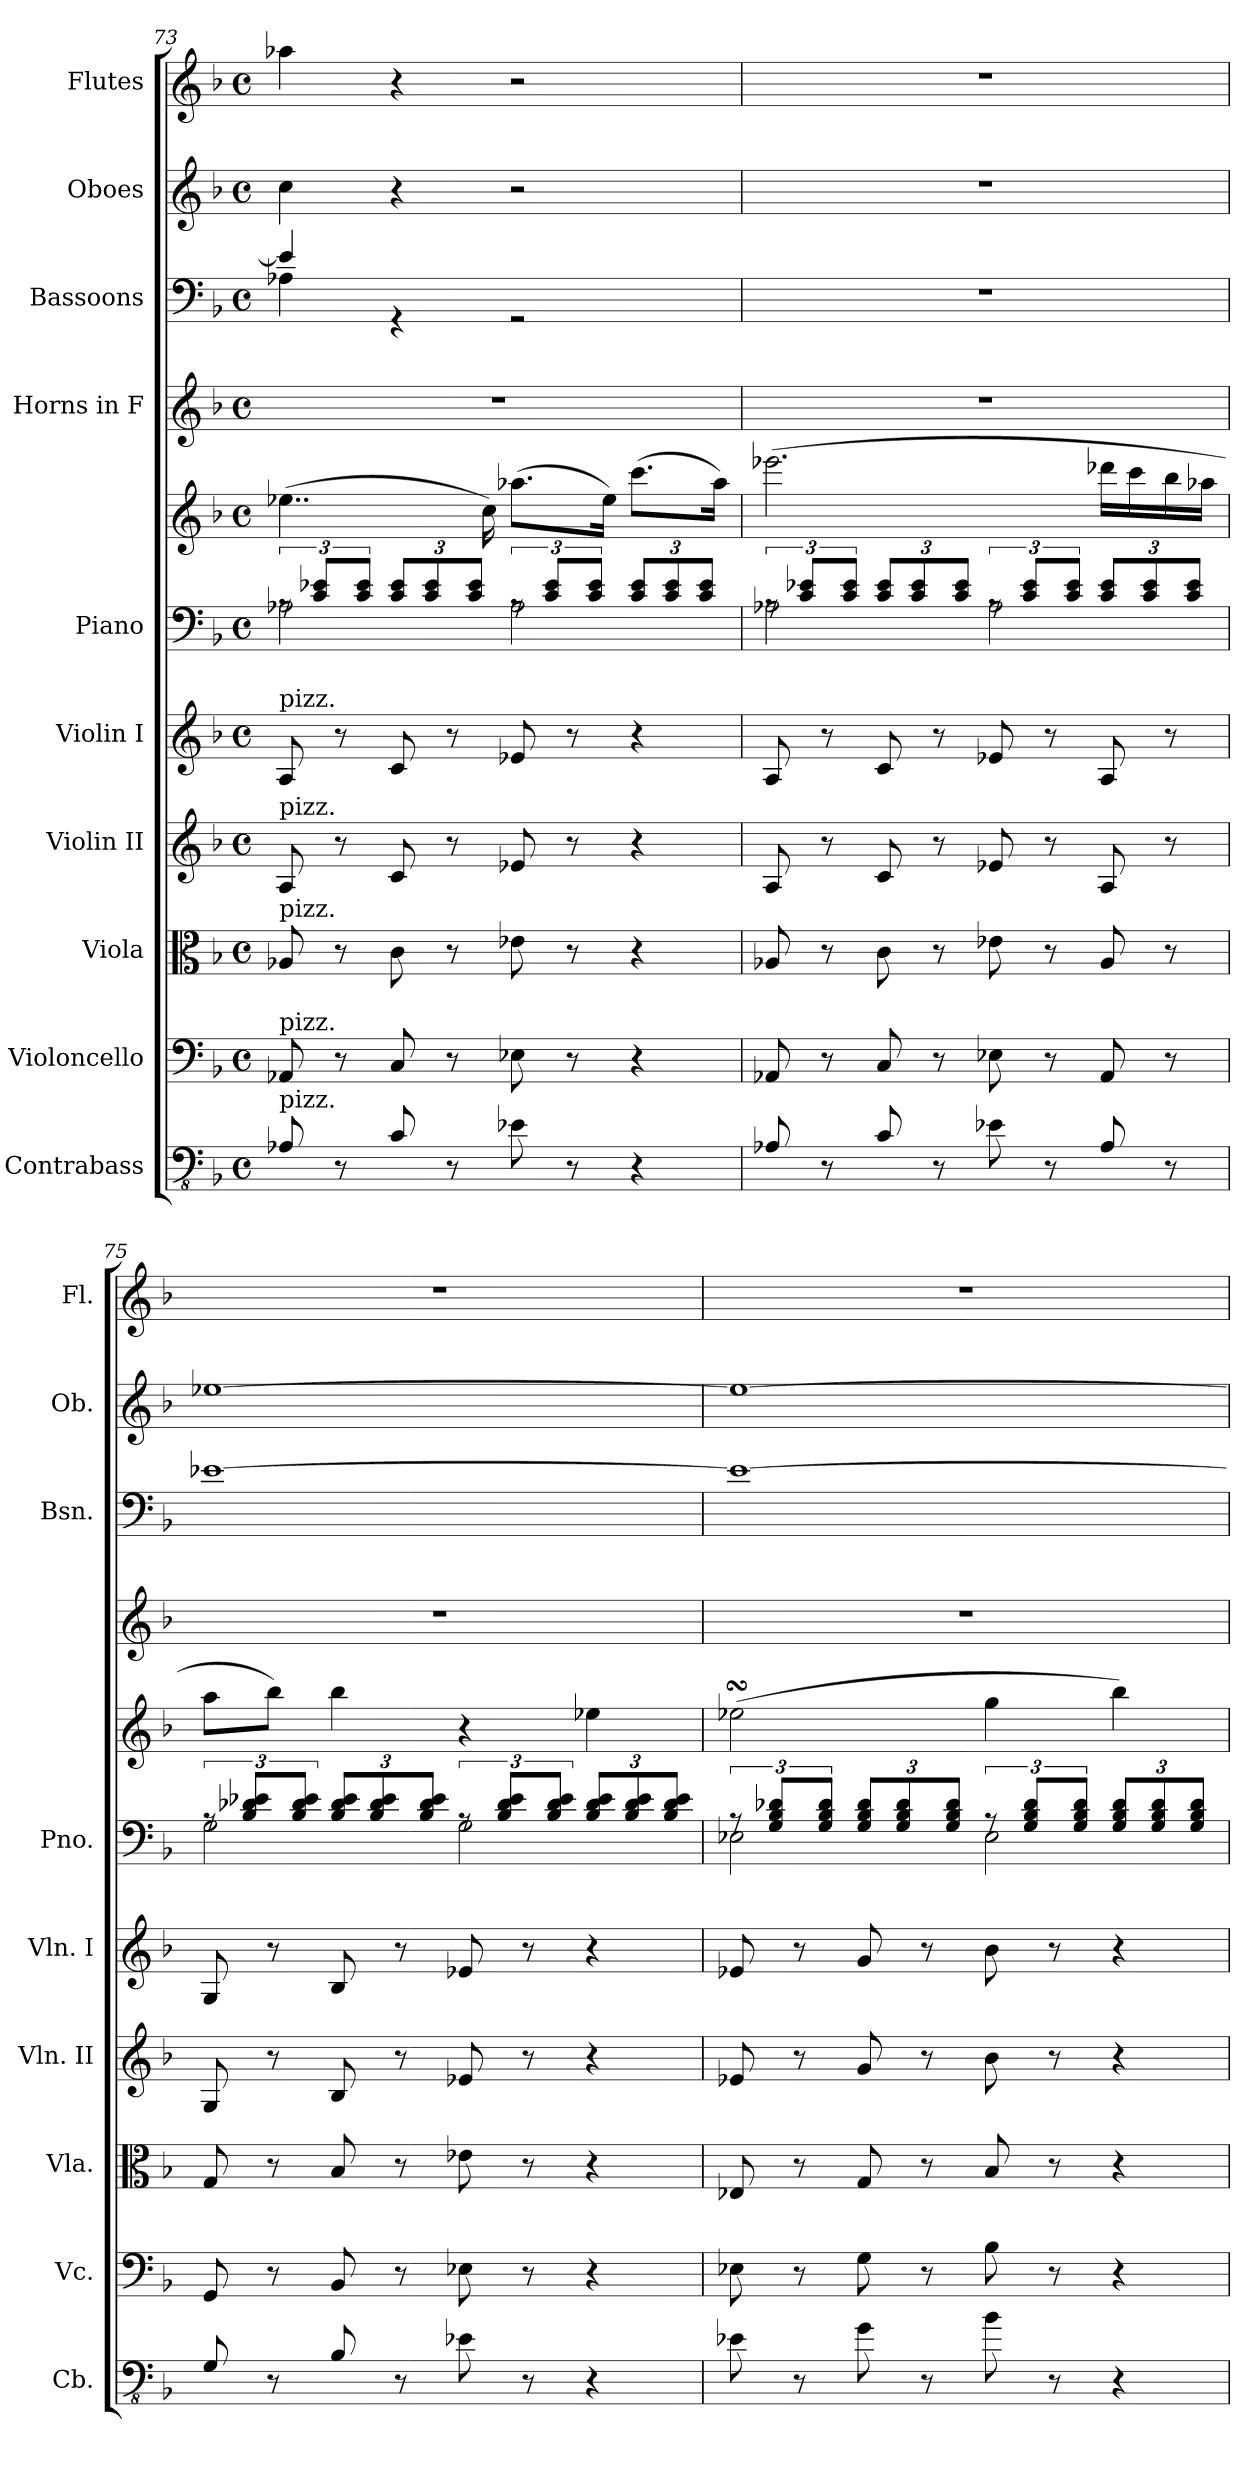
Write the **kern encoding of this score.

**kern	**kern	**kern	**kern	**kern	**kern	**kern	**kern	**kern	**kern	**kern
*part10	*part9	*part8	*part7	*part6	*part5	*part5	*part4	*part3	*part2	*part1
*staff11	*staff10	*staff9	*staff8	*staff7	*staff6	*staff5	*staff4	*staff3	*staff2	*staff1
*I"Contrabass	*I"Violoncello	*I"Viola	*I"Violin II	*I"Violin I	*I"Piano	*	*I"Horns in F	*I"Bassoons	*I"Oboes	*I"Flutes
*I'Cb.	*I'Vc.	*I'Vla.	*I'Vln. II	*I'Vln. I	*I'Pno.	*	*	*I'Bsn.	*I'Ob.	*I'Fl.
!!LO:PB:g=z
*clefFv4	*clefF4	*clefC3	*clefG2	*clefG2	*clefF4	*clefG2	*clefG2	*clefF4	*clefG2	*clefG2
*ITrd7c12	*	*	*	*	*	*	*ITrd4c7	*	*	*
*k[b-]	*k[b-]	*k[b-]	*k[b-]	*k[b-]	*k[b-]	*k[b-]	*k[b-e-]	*k[b-]	*k[b-]	*k[b-]
*M4/4	*M4/4	*M4/4	*M4/4	*M4/4	*M4/4	*M4/4	*M4/4	*M4/4	*M4/4	*M4/4
*met(c)	*met(c)	*met(c)	*met(c)	*met(c)	*met(c)	*met(c)	*met(c)	*met(c)	*met(c)	*met(c)
=73	=73	=73	=73	=73	=73	=73	=73	=73	=73	=73
*	*	*	*	*	*^	*	*	*^	*	*
!	!	!	!	!LO:TX:a:t=pizz.	!	!	!	!	!	!	!	!
!	!	!	!LO:TX:a:t=pizz.	!	!	!	!	!	!	!	!	!
!	!	!LO:TX:a:t=pizz.	!	!	!	!	!	!	!	!	!	!
!	!LO:TX:a:t=pizz.	!	!	!	!	!	!	!	!	!	!	!
!LO:TX:a:t=pizz.	!	!	!	!	!	!	!	!	!	!	!	!
8AAA-X/	8AA-X/	8A-X/	8A/	8A/	12rA	2A-X\	(4..ee-X\	1r	4e-/]	4A-X\	4cc\	4aa-X\
.	.	.	.	.	12c/ 12e-X/L	.	.	.	.	.	.	.
8r	8r	8r	8r	8r	.	.	.	.	.	.	.	.
.	.	.	.	.	12c/ 12e-/J	.	.	.	.	.	.	.
*	*	*	*	*	*Xbrackettup	*	*	*	*	*	*	*
8CC/	8C/	8c\	8c/	8c/	12c/ 12e-/L	.	.	.	4rGG	2.ryy	4r	4r
.	.	.	.	.	12c/ 12e-/	.	.	.	.	.	.	.
8r	8r	8r	8r	8r	.	.	.	.	.	.	.	.
.	.	.	.	.	12c/ 12e-/J	.	.	.	.	.	.	.
.	.	.	.	.	.	.	16cc\)	.	.	.	.	.
*	*	*	*	*	*brackettup	*	*	*	*	*	*	*
8EE-X\	8E-X\	8e-X\	8e-X/	8e-X/	12rA	2A-\	(8.aa-X\L	.	2rGG	.	2r	2r
.	.	.	.	.	12c/ 12e-/L	.	.	.	.	.	.	.
8r	8r	8r	8r	8r	.	.	.	.	.	.	.	.
.	.	.	.	.	12c/ 12e-/J	.	.	.	.	.	.	.
.	.	.	.	.	.	.	16ee-\Jk)	.	.	.	.	.
*	*	*	*	*	*Xbrackettup	*	*	*	*	*	*	*
4r	4r	4r	4r	4r	12c/ 12e-/L	.	(8.ccc\L	.	.	.	.	.
.	.	.	.	.	12c/ 12e-/	.	.	.	.	.	.	.
.	.	.	.	.	12c/ 12e-/J	.	.	.	.	.	.	.
.	.	.	.	.	.	.	16aa-\Jk)	.	.	.	.	.
*	*	*	*	*	*	*	*	*	*v	*v	*	*
=74	=74	=74	=74	=74	=74	=74	=74	=74	=74	=74	=74
*	*	*	*	*	*brackettup	*	*	*	*	*	*
8AAA-X/	8AA-X/	8A-X/	8A/	8A/	12rA	2A-X\	(2.eee-X\	1r	1r	1r	1r
.	.	.	.	.	12c/ 12e-X/L	.	.	.	.	.	.
8r	8r	8r	8r	8r	.	.	.	.	.	.	.
.	.	.	.	.	12c/ 12e-/J	.	.	.	.	.	.
*	*	*	*	*	*Xbrackettup	*	*	*	*	*	*
8CC/	8C/	8c\	8c/	8c/	12c/ 12e-/L	.	.	.	.	.	.
.	.	.	.	.	12c/ 12e-/	.	.	.	.	.	.
8r	8r	8r	8r	8r	.	.	.	.	.	.	.
.	.	.	.	.	12c/ 12e-/J	.	.	.	.	.	.
*	*	*	*	*	*brackettup	*	*	*	*	*	*
8EE-X\	8E-X\	8e-X\	8e-X/	8e-X/	12rA	2A-\	.	.	.	.	.
.	.	.	.	.	12c/ 12e-/L	.	.	.	.	.	.
8r	8r	8r	8r	8r	.	.	.	.	.	.	.
.	.	.	.	.	12c/ 12e-/J	.	.	.	.	.	.
*	*	*	*	*	*Xbrackettup	*	*	*	*	*	*
8AAA-/	8AA-/	8A-/	8A/	8A/	12c/ 12e-/L	.	16ddd-X\LL	.	.	.	.
.	.	.	.	.	.	.	16ccc\	.	.	.	.
.	.	.	.	.	12c/ 12e-/	.	.	.	.	.	.
8r	8r	8r	8r	8r	.	.	16bb-\	.	.	.	.
.	.	.	.	.	12c/ 12e-/J	.	.	.	.	.	.
.	.	.	.	.	.	.	16aa-X\JJ	.	.	.	.
!!LO:PB:g=z
=75	=75	=75	=75	=75	=75	=75	=75	=75	=75	=75	=75
*	*	*	*	*	*brackettup	*	*	*	*	*	*
8GGG/	8GG/	8G/	8G/	8G/	12rA	2G\	8aa\L	1r	[1e-X	[1ee-X	1r
.	.	.	.	.	12B-/ 12d-X/ 12e-X/L	.	.	.	.	.	.
8r	8r	8r	8r	8r	.	.	8bb-\J)	.	.	.	.
.	.	.	.	.	12B-/ 12d-/ 12e-/J	.	.	.	.	.	.
*	*	*	*	*	*Xbrackettup	*	*	*	*	*	*
8BBB-/	8BB-/	8B-/	8B-/	8B-/	12B-/ 12d-/ 12e-/L	.	4bb-\	.	.	.	.
.	.	.	.	.	12B-/ 12d-/ 12e-/	.	.	.	.	.	.
8r	8r	8r	8r	8r	.	.	.	.	.	.	.
.	.	.	.	.	12B-/ 12d-/ 12e-/J	.	.	.	.	.	.
*	*	*	*	*	*brackettup	*	*	*	*	*	*
8EE-X\	8E-X\	8e-X\	8e-X/	8e-X/	12rA	2G\	4r	.	.	.	.
.	.	.	.	.	12B-/ 12d-/ 12e-/L	.	.	.	.	.	.
8r	8r	8r	8r	8r	.	.	.	.	.	.	.
.	.	.	.	.	12B-/ 12d-/ 12e-/J	.	.	.	.	.	.
*	*	*	*	*	*Xbrackettup	*	*	*	*	*	*
4r	4r	4r	4r	4r	12B-/ 12d-/ 12e-/L	.	4ee-X\	.	.	.	.
.	.	.	.	.	12B-/ 12d-/ 12e-/	.	.	.	.	.	.
.	.	.	.	.	12B-/ 12d-/ 12e-/J	.	.	.	.	.	.
=76	=76	=76	=76	=76	=76	=76	=76	=76	=76	=76	=76
*	*	*	*	*	*brackettup	*	*	*	*	*	*
8EE-X\	8E-X\	8E-X/	8e-X/	8e-X/	12rA	2E-X\	(2ee-XsSSs\	1r	1e-_	1ee-_	1r
.	.	.	.	.	12G/ 12B-/ 12d-X/L	.	.	.	.	.	.
8r	8r	8r	8r	8r	.	.	.	.	.	.	.
.	.	.	.	.	12G/ 12B-/ 12d-/J	.	.	.	.	.	.
*	*	*	*	*	*Xbrackettup	*	*	*	*	*	*
8GG\	8G\	8G/	8g/	8g/	12G/ 12B-/ 12d-/L	.	.	.	.	.	.
.	.	.	.	.	12G/ 12B-/ 12d-/	.	.	.	.	.	.
8r	8r	8r	8r	8r	.	.	.	.	.	.	.
.	.	.	.	.	12G/ 12B-/ 12d-/J	.	.	.	.	.	.
*	*	*	*	*	*brackettup	*	*	*	*	*	*
8BB-\	8B-\	8B-/	8b-\	8b-\	12rA	2E-\	4gg\	.	.	.	.
.	.	.	.	.	12G/ 12B-/ 12d-/L	.	.	.	.	.	.
8r	8r	8r	8r	8r	.	.	.	.	.	.	.
.	.	.	.	.	12G/ 12B-/ 12d-/J	.	.	.	.	.	.
*	*	*	*	*	*Xbrackettup	*	*	*	*	*	*
4r	4r	4r	4r	4r	12G/ 12B-/ 12d-/L	.	4bb-\)	.	.	.	.
.	.	.	.	.	12G/ 12B-/ 12d-/	.	.	.	.	.	.
.	.	.	.	.	12G/ 12B-/ 12d-/J	.	.	.	.	.	.
*	*	*	*	*	*v	*v	*	*	*	*	*
=	=	=	=	=	=	=	=	=	=	=
*-	*-	*-	*-	*-	*-	*-	*-	*-	*-	*-
